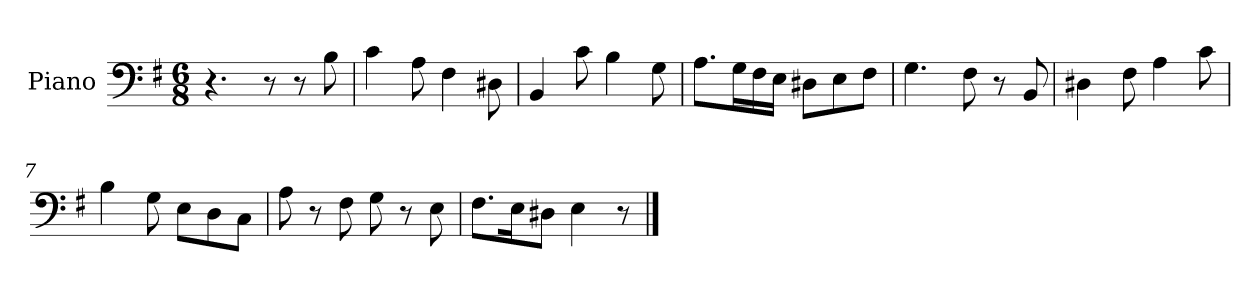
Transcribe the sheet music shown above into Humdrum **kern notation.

**kern
*part1
*staff1
*I"Piano
*I'Pno
*clefF4
*k[f#]
*e:
*M6/8
=1
4.r
8r
8r
8B\
=2
4c\
8A\
4F#\
8D#X\
=3
4BB/
8c\
4B\
8G\
=4
8.A\L
16G\L
16F#\
16E\JJ
8D#X\L
8E\
8F#\J
=5
4.G\
8F#\
8r
8BB/
=6
4D#X\
8F#\
4A\
8c\
=7
4B\
8G\
8E\L
8D\
8C\J
=8
8A\
8r
8F#\
8G\
8r
8E\
=9
8.F#\L
16E\K
8D#X\J
4E\
8r
==
*-
